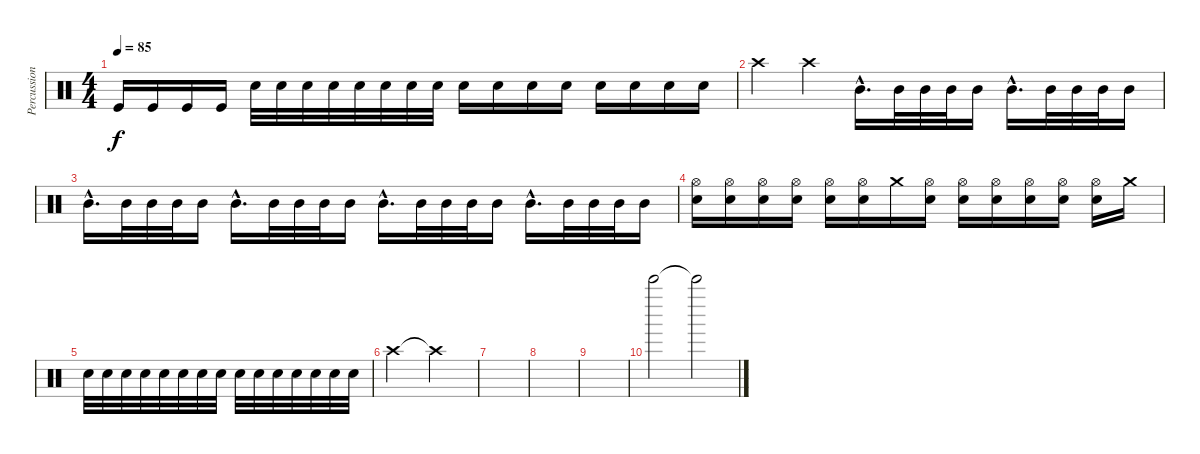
\track ("Percussion" "Percussion") {instrument percussion}
\staff {score}
\articulation defaults
\ts (4 4)
\tempo 85
\clef neutral
\ks c "Kick (hit)".16{dy f} "Kick (hit)".16 "Kick (hit)".16 "Kick (hit)".16 "Electric Snare (hit)".32 "Electric Snare (hit)".32 "Electric Snare (hit)".32 "Electric Snare (hit)".32 "Electric Snare (hit)".32 "Electric Snare (hit)".32 "Electric Snare (hit)".32 "Electric Snare (hit)".32 "Electric Snare (hit)".16 "Electric Snare (hit)".16 "Electric Snare (hit)".16 "Electric Snare (hit)".16 "Electric Snare (hit)".16 "Electric Snare (hit)".16 "Electric Snare (hit)".16 "Electric Snare (hit)".16
|
"Crash high (hit)".4 "Crash high (hit)".4 "Mid Tom (hit)"{hac}.16{d} "Mid Tom (hit)".32 "Mid Tom (hit)".32 "Mid Tom (hit)".32 "Mid Tom (hit)".16 "Mid Tom (hit)"{hac}.16{d} "Mid Tom (hit)".32 "Mid Tom (hit)".32 "Mid Tom (hit)".32 "Mid Tom (hit)".16 |
"Mid Tom (hit)"{hac}.16{d} "Mid Tom (hit)".32 "Mid Tom (hit)".32 "Mid Tom (hit)".32 "Mid Tom (hit)".16 "Mid Tom (hit)"{hac}.16{d} "Mid Tom (hit)".32 "Mid Tom (hit)".32 "Mid Tom (hit)".32 "Mid Tom (hit)".16 "Mid Tom (hit)"{hac}.16{d} "Mid Tom (hit)".32 "Mid Tom (hit)".32 "Mid Tom (hit)".32 "Mid Tom (hit)".16 "Mid Tom (hit)"{hac}.16{d} "Mid Tom (hit)".32 "Mid Tom (hit)".32 "Mid Tom (hit)".32 "Mid Tom (hit)".16 |
("Hi-Hat (open)" "Electric Snare (hit)").16 ("Hi-Hat (open)" "Electric Snare (hit)").16 ("Hi-Hat (open)" "Electric Snare (hit)").16 ("Hi-Hat (open)" "Electric Snare (hit)").16 ("Hi-Hat (open)" "Electric Snare (hit)").16 ("Hi-Hat (open)" "Electric Snare (hit)").16 "Crash medium (hit)".16 ("Hi-Hat (open)" "Electric Snare (hit)").16 ("Hi-Hat (open)" "Electric Snare (hit)").16 ("Hi-Hat (open)" "Electric Snare (hit)").16 ("Hi-Hat (open)" "Electric Snare (hit)").16 ("Hi-Hat (open)" "Electric Snare (hit)").16 ("Hi-Hat (open)" "Electric Snare (hit)").16 "Crash medium (hit)".16 |
"Electric Snare (hit)".32 "Electric Snare (hit)".32 "Electric Snare (hit)".32 "Electric Snare (hit)".32 "Electric Snare (hit)".32 "Electric Snare (hit)".32 "Electric Snare (hit)".32 "Electric Snare (hit)".32 "Electric Snare (hit)".32 "Electric Snare (hit)".32 "Electric Snare (hit)".32 "Electric Snare (hit)".32 "Electric Snare (hit)".32 "Electric Snare (hit)".32 "Electric Snare (hit)".32 |
"Crash high (hit)".2 "Crash high (hit)"{t}.2 |
|
|
|
"Bell Tree (hit)".2 "Bell Tree (hit)"{t}.2
